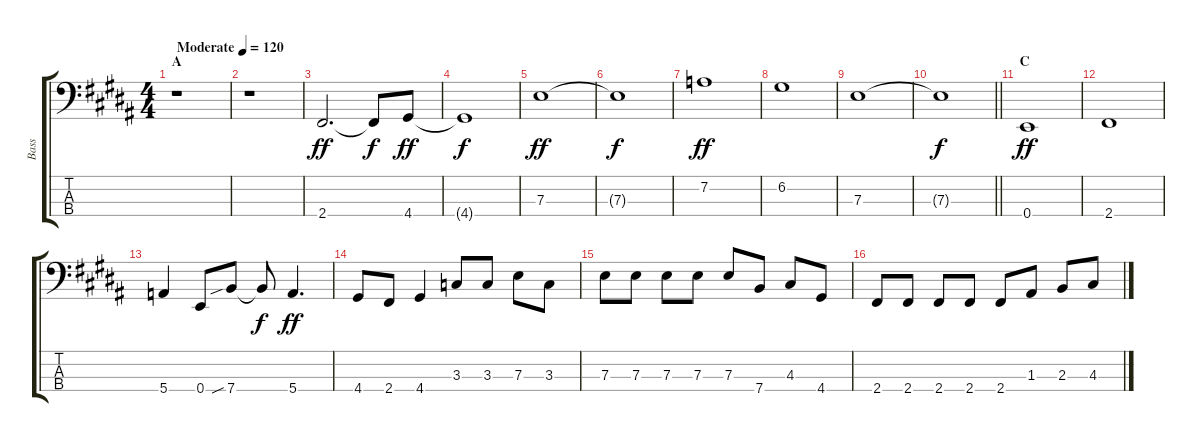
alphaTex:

\track ("Bass" "Bass") {instrument electricbasspick}
\staff {score tabs}
\tuning (G2 D2 A1 E1) {hide}
\ts (4 4)
\section ("" "A")
\tempo (120 "Moderate")
\clef f4
\ks b
r.1{dy ff instrument electricbasspick} |
r.1 |
2.4.2{d} 2.4{t}.8{dy f} 4.4.8{dy ff} |
4.4{t}.1{dy f} |
7.3.1{dy ff} |
7.3{t}.1{dy f} |
7.2.1{dy ff} |
6.2.1 |
7.3.1 |
\barLineRight lightlight
7.3{t}.1{dy f} |
\section ("" "C")
0.4.1{dy ff} |
2.4.1 |
5.4.4 0.4.8 7.4{sib}.8 7.4{t}.8{dy f} 5.4.4{d dy ff} |
4.4.8 2.4.8 4.4.4 3.3.8 3.3.8 7.3.8 3.3.8 |
7.3.8 7.3.8 7.3.8 7.3.8 7.3.8 7.4.8 4.3.8 4.4.8 |
2.4.8 2.4.8 2.4.8 2.4.8 2.4.8 1.3.8 2.3.8 4.3.8
